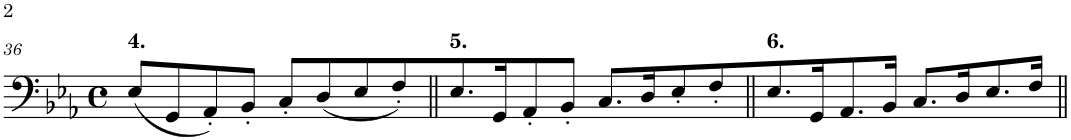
**kern
*part1
*staff1
*I"Trombone
*I'Tbn.
!!LO:PB:g=z
*clefF4
*k[b-e-a-]
*M4/4
*met(c)
=36
!LO:TX:a:B:t=4.
(8E-/L
8GG/
8AA-'/)
8BB-'/J
8C'/L
(8D/
8E-/
8F'/)
=37||
*k[b-e-a-]
*M4/4
*met(c)
!LO:TX:a:B:t=5.
8.E-/
16GG/L
8AA-'/
8BB-'/J
8.C/L
16D/L
8E-'/
8F'/
=38||
*k[b-e-a-]
*M4/4
*met(c)
!LO:TX:a:B:t=6.
8.E-/
16GG/L
8.AA-/
16BB-/JL
8.C/L
16D/L
8.E-/
16F/JL
=||
*-
